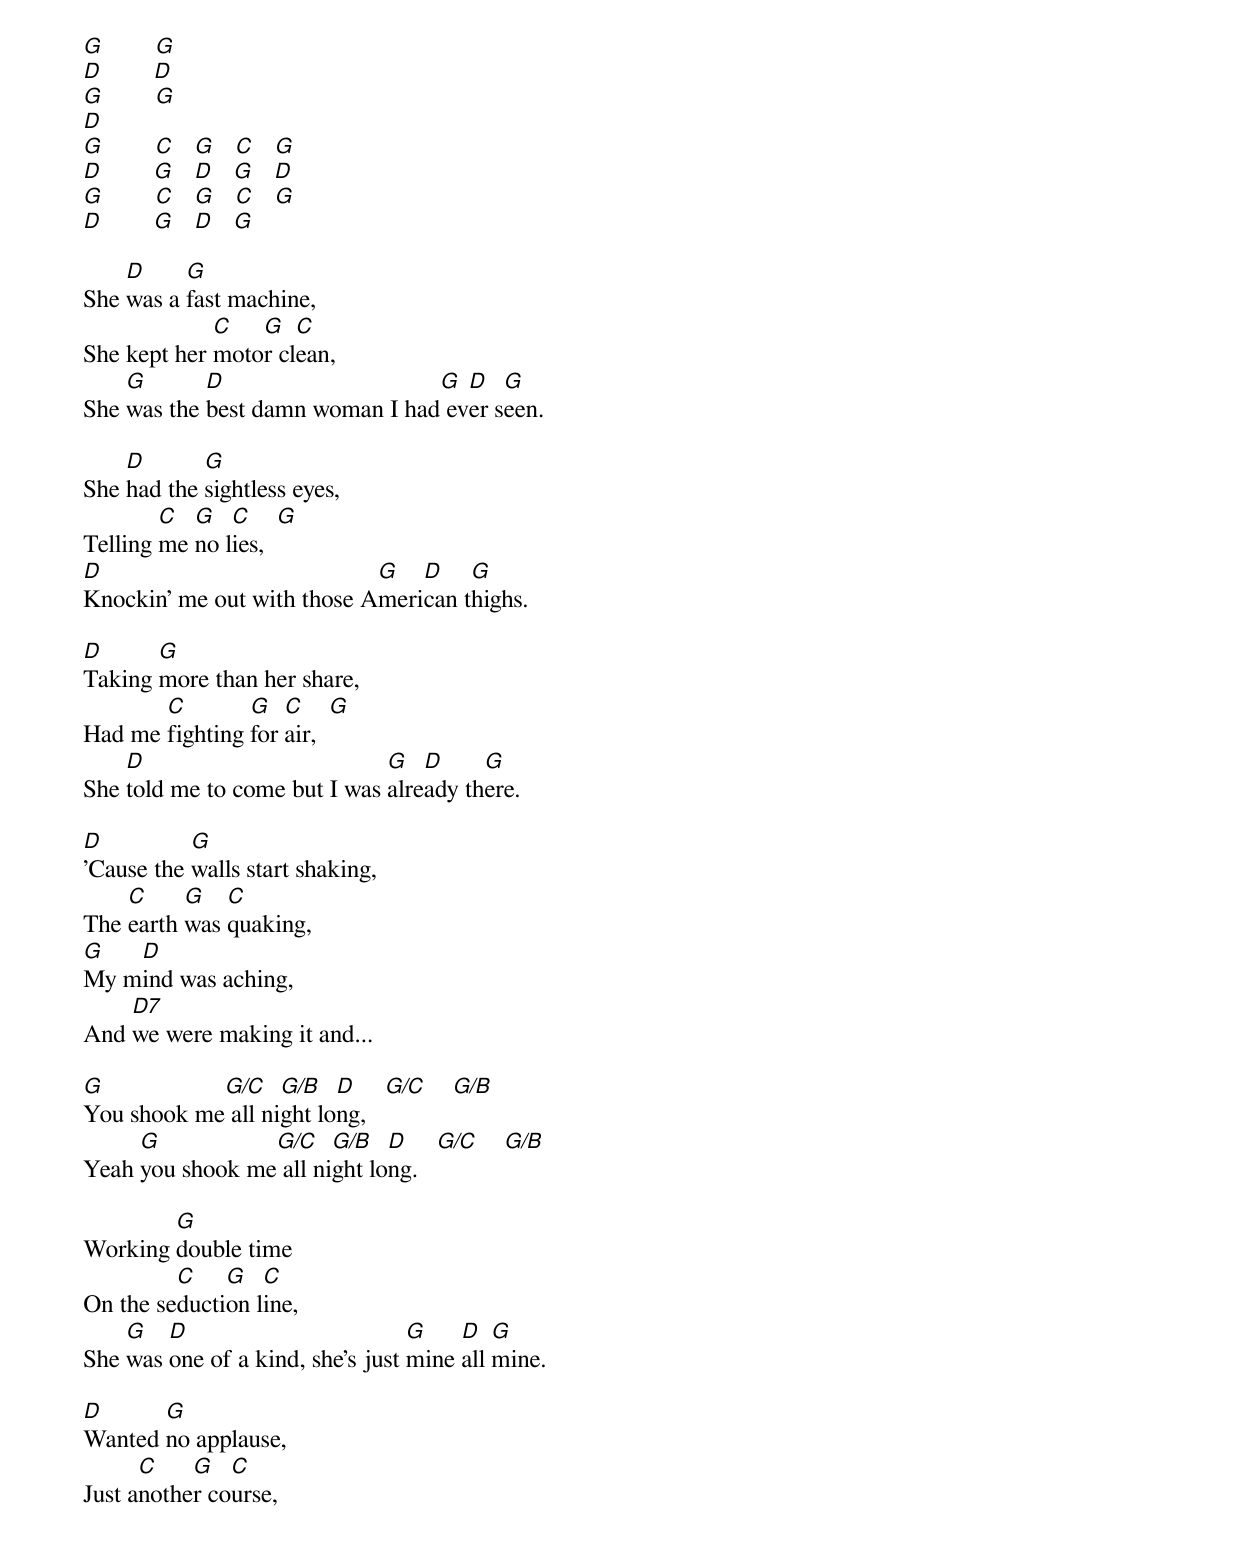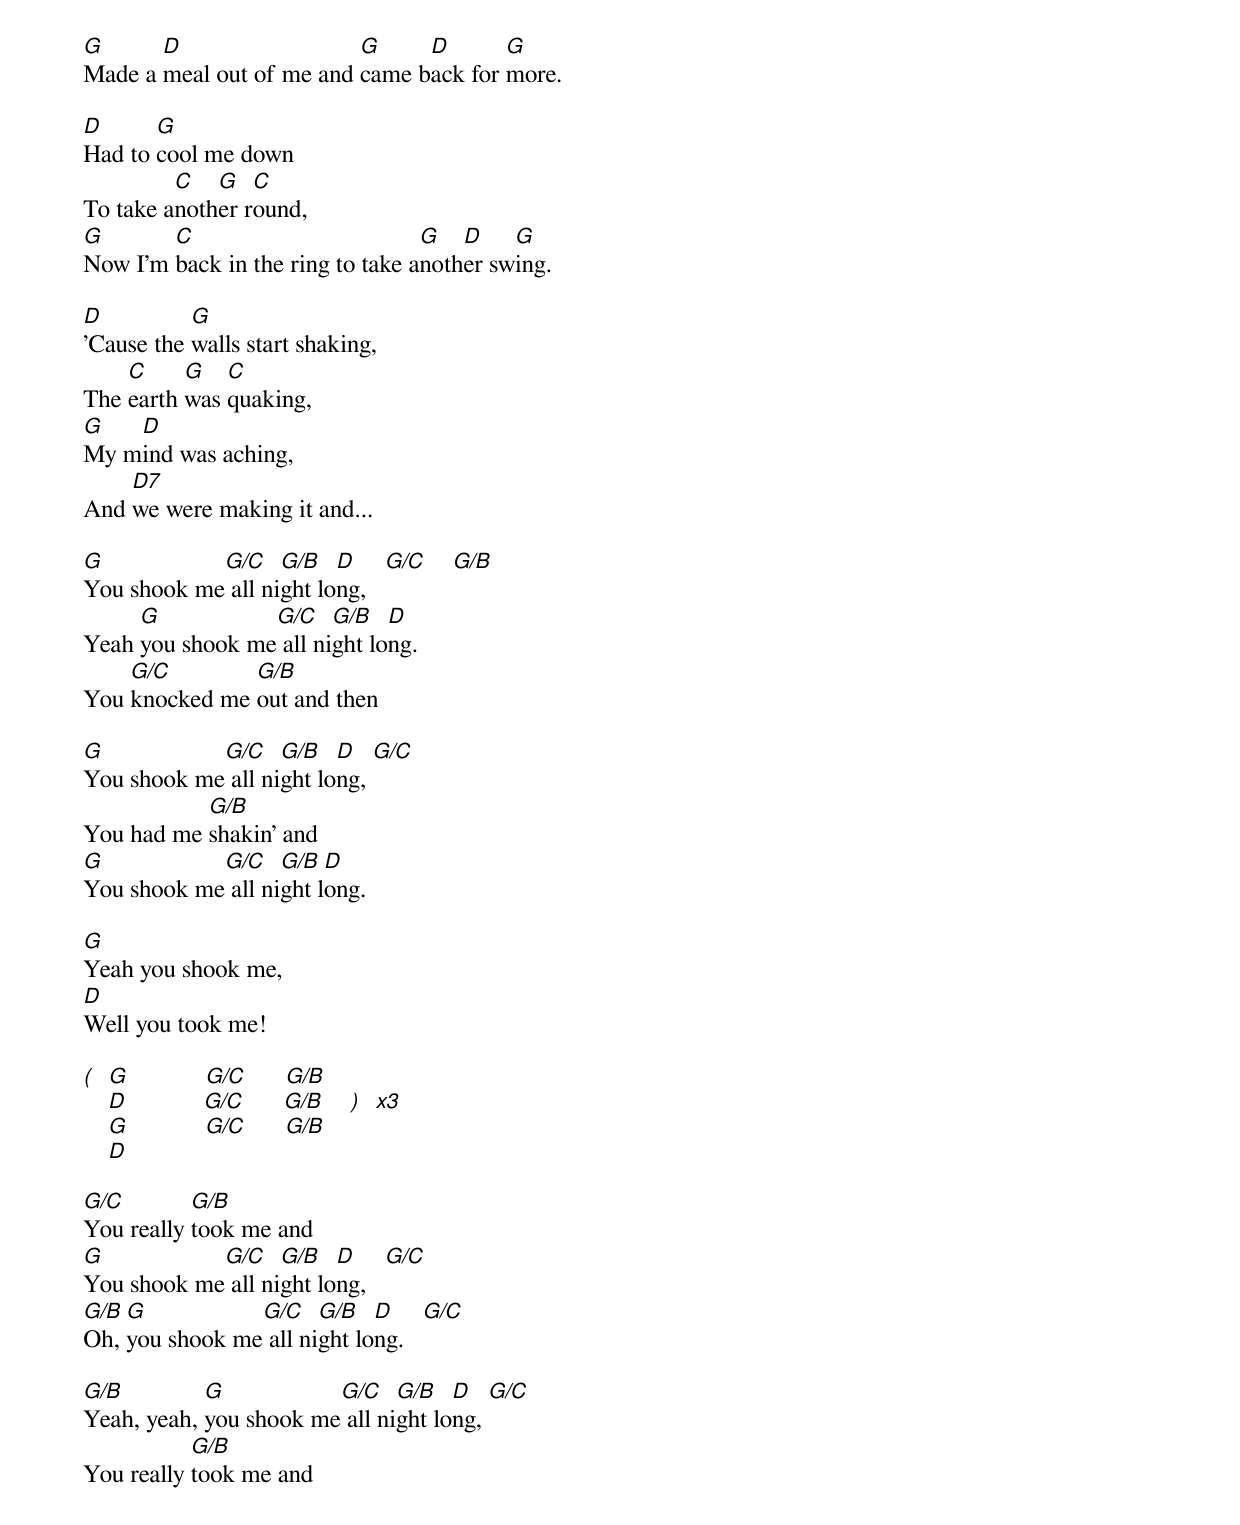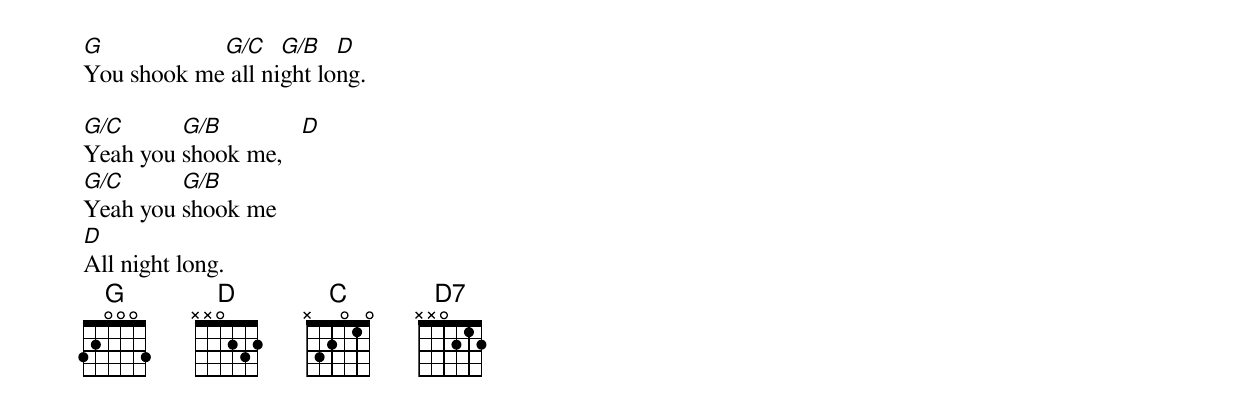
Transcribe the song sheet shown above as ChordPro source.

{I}
[G]        [G]
[D]        [D]
[G]        [G]
[D]
[G]        [C]   [G]   [C]   [G]
[D]        [G]   [D]   [G]   [D]
[G]        [C]   [G]   [C]   [G]
[D]        [G]   [D]   [G]

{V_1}
She [D]was a [G]fast machine,
She kept her [C]moto[G]r cl[C]ean,
She [G]was the [D]best damn woman I had[G] ev[D]er s[G]een.

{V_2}
She [D]had the [G]sightless eyes,
Telling [C]me [G]no l[C]ies,  [G]
[D]Knockin' me out with those A[G]meri[D]can t[G]highs.

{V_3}
[D]Taking [G]more than her share,
Had me [C]fighting [G]for [C]air,  [G]
She [D]told me to come but I was [G]alre[D]ady th[G]ere.

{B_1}
[D]'Cause the [G]walls start shaking,
The [C]earth [G]was [C]quaking,
[G]My m[D]ind was aching,
And [D7]we were making it and...

{C}
[G]You shook me[G/C] all ni[G/B]ght lo[D]ng,   [G/C]    [G/B]
Yeah [G]you shook me[G/C] all ni[G/B]ght lo[D]ng.   [G/C]    [G/B]

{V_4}
Working [G]double time
On the se[C]ducti[G]on l[C]ine,
She [G]was [D]one of a kind, she's just [G]mine [D]all [G]mine.

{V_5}
[D]Wanted [G]no applause,
Just a[C]nothe[G]r co[C]urse,
[G]Made a [D]meal out of me and [G]came b[D]ack for [G]more.

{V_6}
[D]Had to [G]cool me down
To take a[C]noth[G]er r[C]ound,
[G]Now I'm [C]back in the ring to take a[G]noth[D]er sw[G]ing.

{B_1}
[D]'Cause the [G]walls start shaking,
The [C]earth [G]was [C]quaking,
[G]My m[D]ind was aching,
And [D7]we were making it and...

{C}
[G]You shook me[G/C] all ni[G/B]ght lo[D]ng,   [G/C]    [G/B]
Yeah [G]you shook me[G/C] all ni[G/B]ght lo[D]ng.
You [G/C]knocked me [G/B]out and then

{C}
[G]You shook me[G/C] all ni[G/B]ght lo[D]ng, [G/C]
You had me [G/B]shakin' and
[G]You shook me[G/C] all ni[G/B]ght l[D]ong.

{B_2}
[G]Yeah you shook me,
[D]Well you took me!

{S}
[(]  [G]            [G/C]      [G/B]
    [D]            [G/C]      [G/B]    [)]  [x3]
    [G]            [G/C]      [G/B]
    [D]

{C}
[G/C]You really [G/B]took me and
[G]You shook me[G/C] all ni[G/B]ght lo[D]ng,   [G/C]
[G/B]Oh, [G]you shook me[G/C] all ni[G/B]ght lo[D]ng.   [G/C]

{C}
[G/B]Yeah, yeah, [G]you shook me[G/C] all ni[G/B]ght lo[D]ng, [G/C]
You really [G/B]took me and
[G]You shook me[G/C] all ni[G/B]ght lo[D]ng.

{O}
[G/C]Yeah you [G/B]shook me,   [D]
[G/C]Yeah you [G/B]shook me
[D]All night long.
